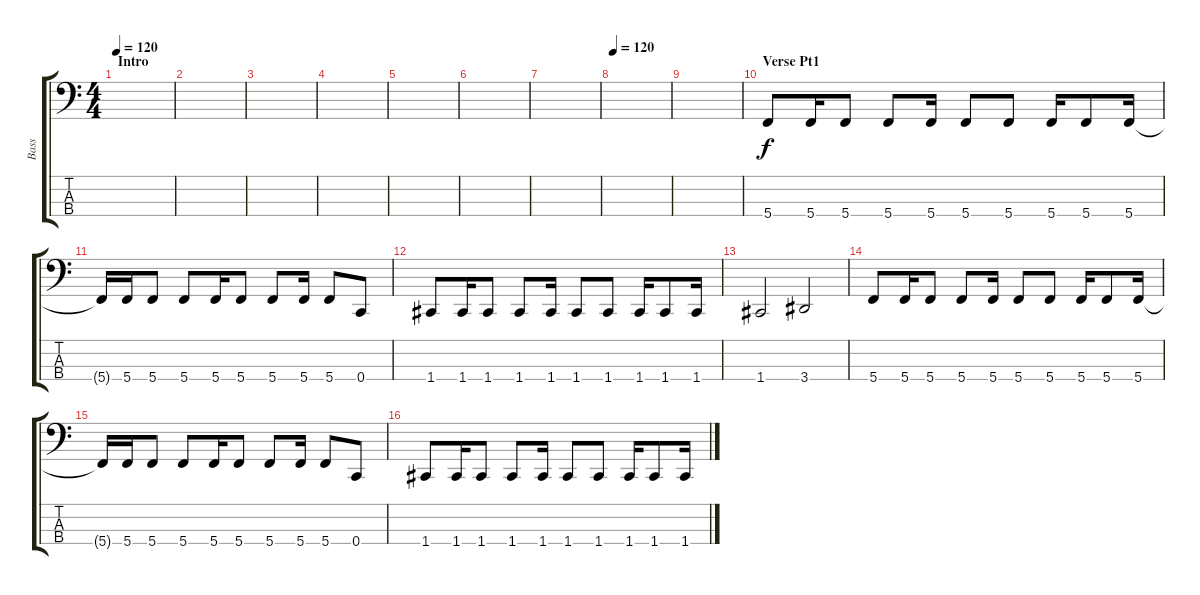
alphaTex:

\track ("Bass" "Bass") {instrument electricbasspick}
\staff {score tabs}
\tuning (F2 C2 G1 C1) {hide}
\ts (4 4)
\section ("" "Intro")
\tempo 120
\tempo 140
\tempo 120
\clef f4
\ks c
|
|
|
|
|
|
|
\tempo 120
|
|
\section ("" "Verse Pt1")
5.4.8 5.4.16 5.4.8 5.4.8 5.4.16 5.4.8 5.4.8 5.4.16 5.4.8 5.4.16 |
5.4{t}.16 5.4.16 5.4.8 5.4.8 5.4.16 5.4.8 5.4.8 5.4.16 5.4.8 0.4.8 |
1.4.8 1.4.16 1.4.8 1.4.8 1.4.16 1.4.8 1.4.8 1.4.16 1.4.8 1.4.16 |
1.4.2 3.4.2 |
5.4.8 5.4.16 5.4.8 5.4.8 5.4.16 5.4.8 5.4.8 5.4.16 5.4.8 5.4.16 |
5.4{t}.16 5.4.16 5.4.8 5.4.8 5.4.16 5.4.8 5.4.8 5.4.16 5.4.8 0.4.8 |
1.4.8 1.4.16 1.4.8 1.4.8 1.4.16 1.4.8 1.4.8 1.4.16 1.4.8 1.4.16
